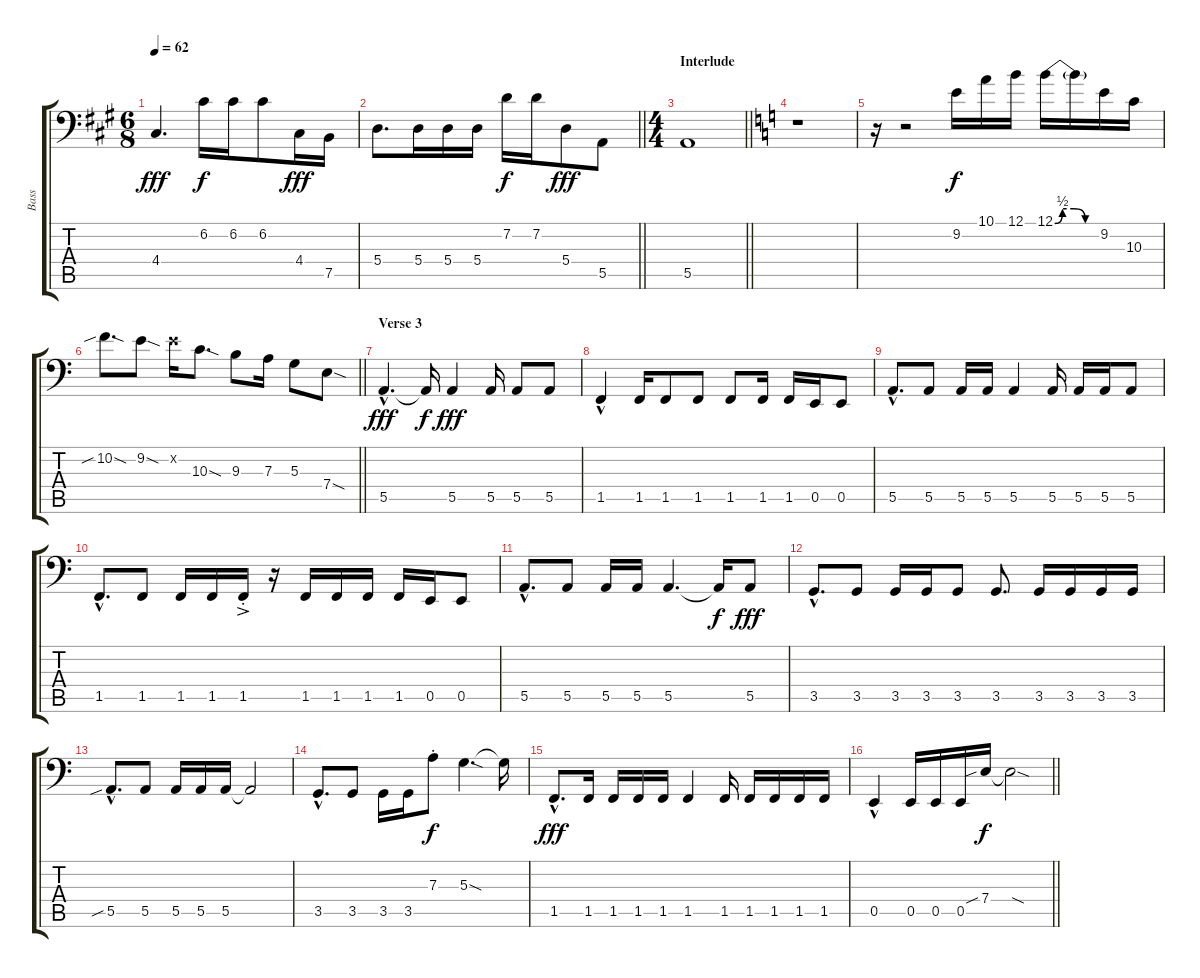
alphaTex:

\track ("Bass" "Bass") {instrument electricbassfinger}
\staff {score tabs}
\tuning (B2 G2 D2 A1 E1 B0) {hide}
\ts (6 8)
\tempo 62
\clef f4
\ks a
4.4.4{d dy fff} 6.2.16{dy f} 6.2.16 6.2.8 4.4.16{dy fff} 7.5.16 |
\barLineRight lightlight
5.4.8{d} 5.4.16 5.4.16 5.4.16 7.2.16{dy f} 7.2.16 5.4.8{dy fff} 5.5.8 |
\ts (4 4)
\section ("" "Interlude")
\barLineRight lightlight
5.5.1 |
\ks c
r.1 |
r.16 r.2 9.2.16{dy f} 10.1.16 12.1.16 12.1{be (custom 0 0 10 2 25 2 40 0 60 0)}.16 12.1{t}.16 9.2.16 10.3.16 |
\barLineRight lightlight
10.2{sib sod}.8{d} 9.2{sod}.8 9.2{x}.16 10.3{sod}.8{d} 9.3.8 7.3.16 5.3.8 7.4{sod}.8 |
\section ("" "Verse 3")
5.5{hac}.4{d dy fff} 5.5{t}.16{dy f} 5.5.4{dy fff} 5.5.16 5.5.8 5.5.8 |
1.5{hac}.4 1.5.16 1.5.8 1.5.8 1.5.8 1.5.16 1.5.16 0.5.16 0.5.8 |
5.5{hac}.8{d} 5.5.8 5.5.16 5.5.16 5.5.4 5.5.16 5.5.16 5.5.16 5.5.8 |
1.5{hac}.8{d} 1.5.8 1.5.16 1.5.16 1.5{ac st}.16 r.16 1.5.16 1.5.16 1.5.16 1.5.16 0.5.16 0.5.8 |
5.5{hac}.8{d} 5.5.8 5.5.16 5.5.16 5.5.4{d} 5.5{t}.16{dy f} 5.5.8{dy fff} |
3.5{hac}.8{d} 3.5.8 3.5.16 3.5.16 3.5.8 3.5.8{d} 3.5.16 3.5.16 3.5.16 3.5.16 |
5.5{sib hac}.8{d} 5.5.8 5.5.16 5.5.16 5.5.16 5.5{t}.2 |
3.5{hac}.8{d} 3.5.8 3.5.16 3.5.16 7.3{st}.8{dy f} 5.3{sod}.4{d} 5.3{t}.16 |
1.5{hac}.8{d dy fff} 1.5.16 1.5.16 1.5.16 1.5.16 1.5.4 1.5.16 1.5.16 1.5.16 1.5.16 1.5.16 |
\barLineRight lightlight
0.5{hac}.4 0.5.16 0.5.16 0.5.16 7.4{sib}.16{dy f} 7.4{sod t}.2
